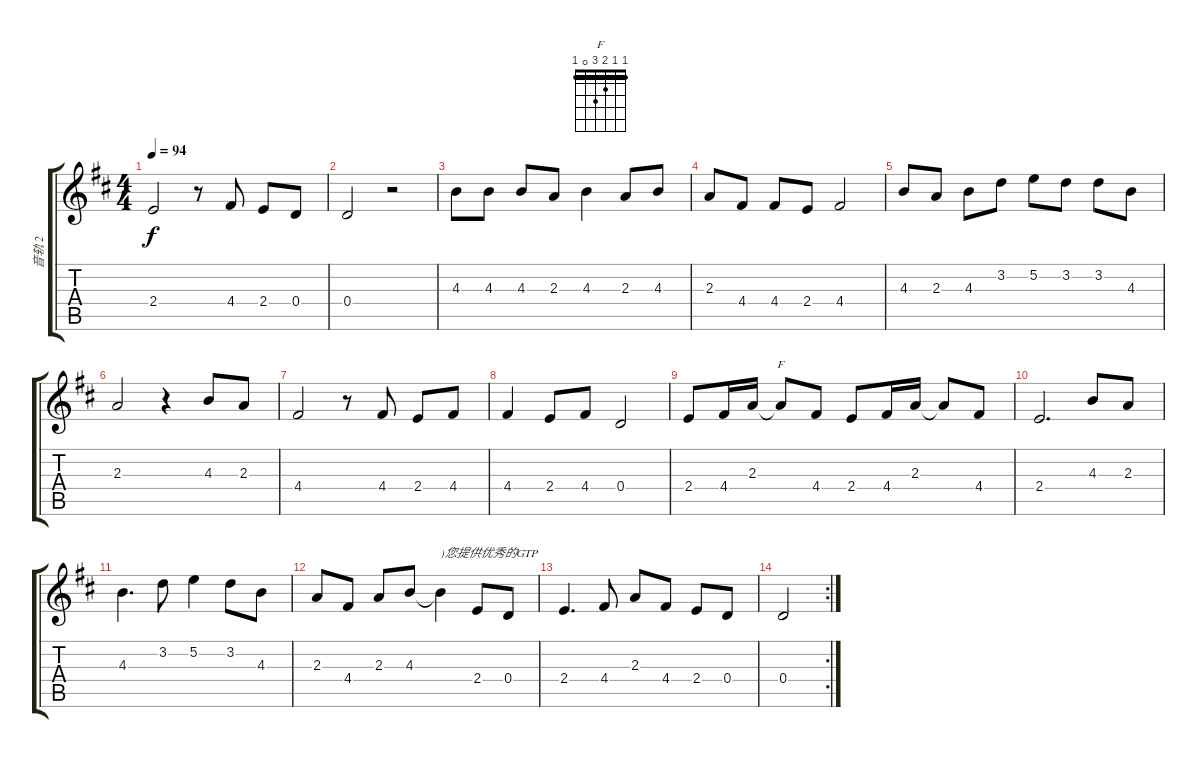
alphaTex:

\track ("音轨 2" "音轨 2") {instrument acousticguitarsteel}
\staff {score tabs}
\tuning (E4 B3 G3 D3 A2 E2) {hide}
\chord ("F" 1 1 2 3 0 1) {barre 1}
\ts (4 4)
\tempo 94
\clef g2
\ks d
2.4.2{dy f} r.8 4.4.8 2.4.8 0.4.8 |
0.4.2 r.2 |
4.3.8 4.3.8 4.3.8 2.3.8 4.3.4 2.3.8 4.3.8 |
2.3.8 4.4.8 4.4.8 2.4.8 4.4.2 |
4.3.8 2.3.8 4.3.8 3.2.8 5.2.8 3.2.8 3.2.8 4.3.8 |
2.3.2 r.4 4.3.8 2.3.8 |
4.4.2 r.8 4.4.8 2.4.8 4.4.8 |
4.4.4 2.4.8 4.4.8 0.4.2 |
2.4.8 4.4.16 2.3.16 2.3{t}.8{ch "F"} 4.4.8 2.4.8 4.4.16 2.3.16 2.3{t}.8 4.4.8 |
2.4.2{d} 4.3.8 2.3.8 |
4.3.4{d} 3.2.8 5.2.4 3.2.8 4.3.8 |
2.3.8 4.4.8 2.3.8 4.3.8 4.3{t}.4{txt ")您提供优秀的GTP"} 2.4.8 0.4.8 |
2.4.4{d} 4.4.8 2.3.8 4.4.8 2.4.8 0.4.8 |
\rc 2
0.4.2
